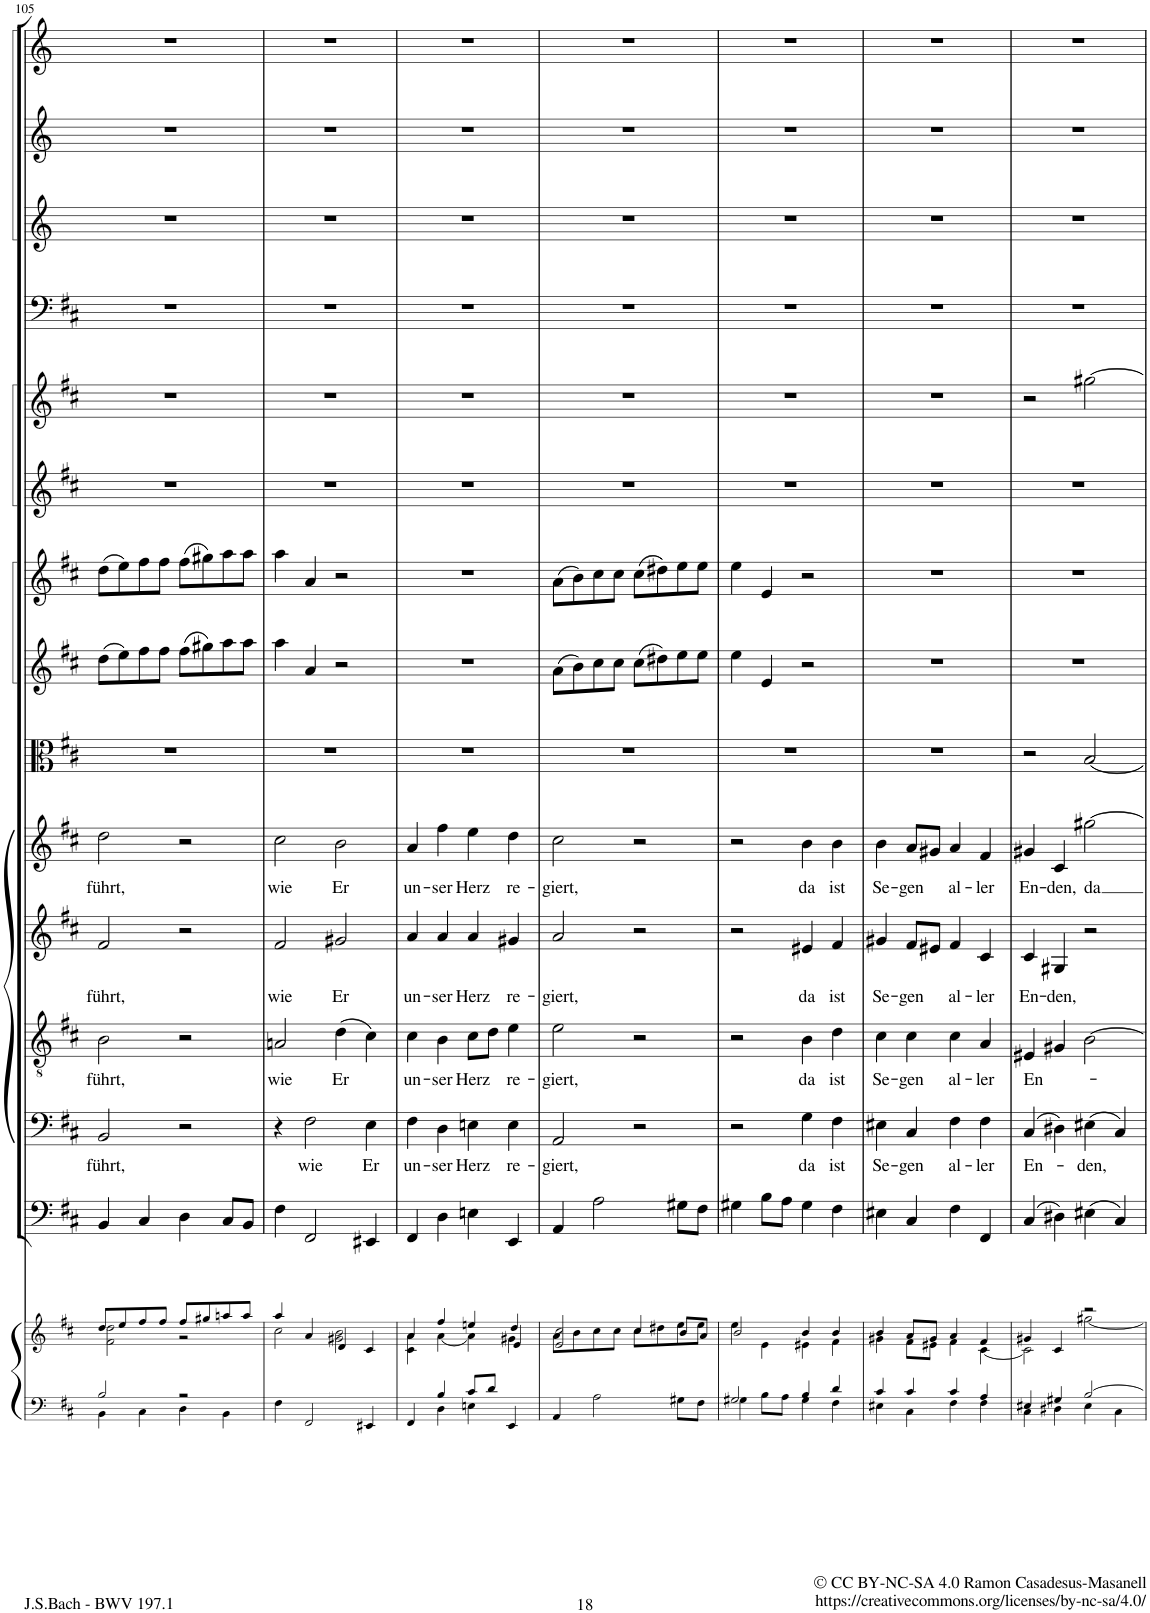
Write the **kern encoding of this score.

**kern	**kern	**kern	**kern	**text	**kern	**text	**kern	**text	**kern	**text	**kern	**kern	**kern	**kern	**kern	**kern	**kern	**kern	**kern
*part15	*part15	*part14	*part13	*part13	*part12	*part12	*part11	*part11	*part10	*part10	*part9	*part8	*part7	*part6	*part5	*part4	*part3	*part2	*part1
*staff16	*staff15	*staff14	*staff13	*staff13	*staff12	*staff12	*staff11	*staff11	*staff10	*staff10	*staff9	*staff8	*staff7	*staff6	*staff5	*staff4	*staff3	*staff2	*staff1
*I"Piano reduction	*	*I"Continuo	*I"Basso	*	*I"Tenore	*	*I"Alto	*	*I"Soprano	*	*I"Viola	*I"Violino II	*I"Violino I	*I"Oboe II	*I"Oboe	*I"Timpani	*I"Tromba III	*I"Tromba II	*I"Tromba I
*I'Pno	*	*	*	*	*	*	*	*	*	*	*I'Vla	*I'Vln	*I'Vln	*I'Ob	*I'Ob	*I'Timp	*	*	*
!!LO:PB:g=z
*clefF4	*clefG2	*clefF4	*clefF4	*	*clefGv2	*	*clefG2	*	*clefG2	*	*clefC3	*clefG2	*clefG2	*clefG2	*clefG2	*clefF4	*clefG2	*clefG2	*clefG2
*	*	*	*	*	*	*	*	*	*	*	*	*	*	*	*	*	*Trd-1c-2	*Trd-1c-2	*Trd-1c-2
*k[f#c#]	*k[f#c#]	*k[f#c#]	*k[f#c#]	*	*k[f#c#]	*	*k[f#c#]	*	*k[f#c#]	*	*k[f#c#]	*k[f#c#]	*k[f#c#]	*k[f#c#]	*k[f#c#]	*k[f#c#]	*k[]	*k[]	*k[]
*M2/2	*M2/2	*M2/2	*M2/2	*	*M2/2	*	*M2/2	*	*M2/2	*	*M2/2	*M2/2	*M2/2	*M2/2	*M2/2	*M2/2	*M2/2	*M2/2	*M2/2
*met(c|)	*met(c|)	*met(c|)	*met(c|)	*	*met(c|)	*	*met(c|)	*	*met(c|)	*	*met(c|)	*met(c|)	*met(c|)	*met(c|)	*met(c|)	*met(c|)	*met(c|)	*met(c|)	*met(c|)
=105	=105	=105	=105	=105	=105	=105	=105	=105	=105	=105	=105	=105	=105	=105	=105	=105	=105	=105	=105
*^	*^	*	*	*	*	*	*	*	*	*	*	*	*	*	*	*	*	*	*
!	!	!	!	!	!	!LO:LY:b	!	!LO:LY:b	!	!LO:LY:b	!	!LO:LY:b	!	!	!	!	!	!	!	!	!
2B/	4BB\	8dd/L	2f#\ 2dd\	4BB/	2BB/	führt,	2B\	führt,	2f#/	führt,	2dd\	führt,	1r	(8dd\L	(8dd\L	1r	1r	1r	1r	1r	1r
.	.	8ee/	.	.	.	.	.	.	.	.	.	.	.	8ee\)	8ee\)	.	.	.	.	.	.
.	4C#\	8ff#/	.	4C#/	.	.	.	.	.	.	.	.	.	8ff#\	8ff#\	.	.	.	.	.	.
.	.	8ff#/J	.	.	.	.	.	.	.	.	.	.	.	8ff#\J	8ff#\J	.	.	.	.	.	.
2r	4D\	8ff#/L	2r	4D\	2r	.	2r	.	2r	.	2r	.	.	(8ff#\L	(8ff#\L	.	.	.	.	.	.
.	.	8gg#X/	.	.	.	.	.	.	.	.	.	.	.	8gg#X\)	8gg#X\)	.	.	.	.	.	.
.	4BB\	8aan/	.	8C#/L	.	.	.	.	.	.	.	.	.	8aa\	8aa\	.	.	.	.	.	.
.	.	8aa/J	.	8BB/J	.	.	.	.	.	.	.	.	.	8aa\J	8aa\J	.	.	.	.	.	.
*v	*v	*	*	*	*	*	*	*	*	*	*	*	*	*	*	*	*	*	*	*	*
=106	=106	=106	=106	=106	=106	=106	=106	=106	=106	=106	=106	=106	=106	=106	=106	=106	=106	=106	=106	=106
!	!	!	!	!	!	!	!LO:LY:b	!	!LO:LY:b	!	!LO:LY:b	!	!	!	!	!	!	!	!	!
4F#\	4aa/	2cc#\	4F#\	4r	.	2An/	wie	2f#/	wie	2cc#\	wie	1r	4aa\	4aa\	1r	1r	1r	1r	1r	1r
!	!	!	!	!	!LO:LY:b	!	!	!	!	!	!	!	!	!	!	!	!	!	!	!
2FF#/	4a/	.	2FF#/	2F#\	wie	.	.	.	.	.	.	.	4a/	4a/	.	.	.	.	.	.
!	!	!	!	!	!	!	!LO:LY:b	!	!LO:LY:b	!	!LO:LY:b	!	!	!	!	!	!	!	!	!
.	4d/	2g#X\ 2b\	.	.	.	(4d\	Er	2g#X/	Er	2b\	Er	.	2r	2r	.	.	.	.	.	.
!	!	!	!	!	!LO:LY:b	!	!	!	!	!	!	!	!	!	!	!	!	!	!	!
4EE#X/	4c#/	.	4EE#X/	4E\	Er	4c#\)	.	.	.	.	.	.	.	.	.	.	.	.	.	.
=107	=107	=107	=107	=107	=107	=107	=107	=107	=107	=107	=107	=107	=107	=107	=107	=107	=107	=107	=107	=107
*^	*	*^	*	*	*	*	*	*	*	*	*	*	*	*	*	*	*	*	*	*
!	!	!	!	!	!	!	!LO:LY:b	!	!LO:LY:b	!	!LO:LY:b	!	!LO:LY:b	!	!	!	!	!	!	!	!	!
4ryy	4FF#/	4a/	4c#\ 4a\	2.ryy	4FF#/	4F#\	un-	4c#\	un-	4a/	un-	4a/	un-	1r	1r	1r	1r	1r	1r	1r	1r	1r
!	!	!	!	!	!	!	!LO:LY:b	!	!LO:LY:b	!	!LO:LY:b	!	!LO:LY:b	!	!	!	!	!	!	!	!	!
4B/	4D\	4ff#/	[4a\	.	4D\	4D\	-ser	4B\	-ser	4a/	-ser	4ff#\	-ser	.	.	.	.	.	.	.	.	.
!	!	!	!	!	!	!	!LO:LY:b	!	!LO:LY:b	!	!LO:LY:b	!	!LO:LY:b	!	!	!	!	!	!	!	!	!
8c#/L	4En\	4een/	4a\]	.	4En\	4En\	Herz	8c#\L	Herz	4a/	Herz	4ee\	Herz	.	.	.	.	.	.	.	.	.
8d/J	.	.	.	.	.	.	.	8d\J	.	.	.	.	.	.	.	.	.	.	.	.	.	.
!	!	!	!	!	!	!	!LO:LY:b	!	!LO:LY:b	!	!LO:LY:b	!	!LO:LY:b	!	!	!	!	!	!	!	!	!
4ryy	4EE/	4dd/	4g#X\	4e/	4EE/	4E\	re-	4e\	re-	4g#X/	re-	4dd\	re-	.	.	.	.	.	.	.	.	.
=108	=108	=108	=108	=108	=108	=108	=108	=108	=108	=108	=108	=108	=108	=108	=108	=108	=108	=108	=108	=108	=108	=108
!	!	!	!	!	!	!	!LO:LY:b	!	!LO:LY:b	!	!LO:LY:b	!	!LO:LY:b	!	!	!	!	!	!	!	!	!
*v	*v	*	*	*	*	*	*	*	*	*	*	*	*	*	*	*	*	*	*	*	*	*
*	*	*v	*v	*	*	*	*	*	*	*	*	*	*	*	*	*	*	*	*	*	*
4AA/	2e/ 2cc#/	8a\L	4AA/	2AA/	-giert,	2e\	-giert,	2a/	-giert,	2cc#\	-giert,	1r	(8a\L	(8a\L	1r	1r	1r	1r	1r	1r
.	.	8b\	.	.	.	.	.	.	.	.	.	.	8b\)	8b\)	.	.	.	.	.	.
2A\	.	8cc#\	2A\	.	.	.	.	.	.	.	.	.	8cc#\	8cc#\	.	.	.	.	.	.
.	.	8cc#\J	.	.	.	.	.	.	.	.	.	.	8cc#\J	8cc#\J	.	.	.	.	.	.
.	4cc#/	8cc#\L	.	2r	.	2r	.	2r	.	2r	.	.	(8cc#\L	(8cc#\L	.	.	.	.	.	.
.	.	8dd#X\	.	.	.	.	.	.	.	.	.	.	8dd#X\)	8dd#X\)	.	.	.	.	.	.
8G#X\L	8b/L	8ee\	8G#X\L	.	.	.	.	.	.	.	.	.	8ee\	8ee\	.	.	.	.	.	.
8F#\J	8a/J	8ee\J	8F#\J	.	.	.	.	.	.	.	.	.	8ee\J	8ee\J	.	.	.	.	.	.
=109	=109	=109	=109	=109	=109	=109	=109	=109	=109	=109	=109	=109	=109	=109	=109	=109	=109	=109	=109	=109
*^	*	*	*	*	*	*	*	*	*	*	*	*	*	*	*	*	*	*	*	*
2G/	4G#X\	2b/	4ee\	4G#X\	2r	.	2r	.	2r	.	2r	.	1r	4ee\	4ee\	1r	1r	1r	1r	1r	1r
.	8B\L	.	4e\	8B\L	.	.	.	.	.	.	.	.	.	4e/	4e/	.	.	.	.	.	.
.	8A\J	.	.	8A\J	.	.	.	.	.	.	.	.	.	.	.	.	.	.	.	.	.
!	!	!	!	!	!	!LO:LY:b	!	!LO:LY:b	!	!LO:LY:b	!	!LO:LY:b	!	!	!	!	!	!	!	!	!
4B/	4G#\	4b/	4e#X\	4G#\	4G\	da	4B\	da	4e#X/	da	4b\	da	.	2r	2r	.	.	.	.	.	.
!	!	!	!	!	!	!LO:LY:b	!	!LO:LY:b	!	!LO:LY:b	!	!LO:LY:b	!	!	!	!	!	!	!	!	!
4d/	4F#\	4b/	4f#\	4F#\	4F#\	ist	4d\	ist	4f#/	ist	4b\	ist	.	.	.	.	.	.	.	.	.
=110	=110	=110	=110	=110	=110	=110	=110	=110	=110	=110	=110	=110	=110	=110	=110	=110	=110	=110	=110	=110	=110
!	!	!	!	!	!	!LO:LY:b	!	!LO:LY:b	!	!LO:LY:b	!	!LO:LY:b	!	!	!	!	!	!	!	!	!
4c#/	4E#X\	4b/	4g#X\	4E#X\	4E#X\	Se-	4c#\	Se-	4g#X/	Se-	4b\	Se-	1r	1r	1r	1r	1r	1r	1r	1r	1r
!	!	!	!	!	!	!LO:LY:b	!	!LO:LY:b	!	!LO:LY:b	!	!LO:LY:b	!	!	!	!	!	!	!	!	!
4c#/	4C#\	8a/L	8f#\L	4C#/	4C#/	-gen	4c#\	-gen	8f#/L	-gen	8a/L	-gen	.	.	.	.	.	.	.	.	.
.	.	8g#/J	8e#X\J	.	.	.	.	.	8e#X/J	.	8g#X/J	.	.	.	.	.	.	.	.	.	.
!	!	!	!	!	!	!LO:LY:b	!	!LO:LY:b	!	!LO:LY:b	!	!LO:LY:b	!	!	!	!	!	!	!	!	!
4c#/	4F#\	4a/	4f#\	4F#\	4F#\	al-	4c#\	al-	4f#/	al-	4a/	al-	.	.	.	.	.	.	.	.	.
!	!	!	!	!	!	!LO:LY:b	!	!LO:LY:b	!	!LO:LY:b	!	!LO:LY:b	!	!	!	!	!	!	!	!	!
4A/	4F#\	4f#/	[4c#\	4FF#/	4F#\	-ler	4A/	-ler	4c#/	-ler	4f#/	-ler	.	.	.	.	.	.	.	.	.
=111	=111	=111	=111	=111	=111	=111	=111	=111	=111	=111	=111	=111	=111	=111	=111	=111	=111	=111	=111	=111	=111
!	!	!	!	!	!	!LO:LY:b	!	!LO:LY:b	!	!LO:LY:b	!	!LO:LY:b	!	!	!	!	!	!	!	!	!
4E#X/	4C#\	4g#X/	2c#\]	(4C#/	(4C#/	En-	4E#X/	En-	4c#/	En-	4g#X/	En-	2r	1r	1r	1r	2r	1r	1r	1r	1r
!	!	!	!	!	!	!	!	!	!	!LO:LY:b	!	!LO:LY:b	!	!	!	!	!	!	!	!	!
4G#X/	4D#X\	4c#/	.	4D#X\)	4D#X\)	.	4G#X/	.	4G#X/	-den,	4c#/	-den,	.	.	.	.	.	.	.	.	.
!	!	!	!	!	!	!LO:LY:b	!	!	!	!	!	!LO:LY:b	!	!	!	!	!	!	!	!	!
[2B/	4E#\	2r	[2gg#X\	(4E#X\	(4E#X\	-den,	[2B\	.	2r	.	[2gg#X\	da	[2B/	.	.	.	[2gg#X\	.	.	.	.
.	4C#\	.	.	4C#/)	4C#/)	.	.	.	.	.	.	.	.	.	.	.	.	.	.	.	.
*v	*v	*	*	*	*	*	*	*	*	*	*	*	*	*	*	*	*	*	*	*	*
*	*v	*v	*	*	*	*	*	*	*	*	*	*	*	*	*	*	*	*	*	*
=	=	=	=	=	=	=	=	=	=	=	=	=	=	=	=	=	=	=	=
*-	*-	*-	*-	*-	*-	*-	*-	*-	*-	*-	*-	*-	*-	*-	*-	*-	*-	*-	*-
